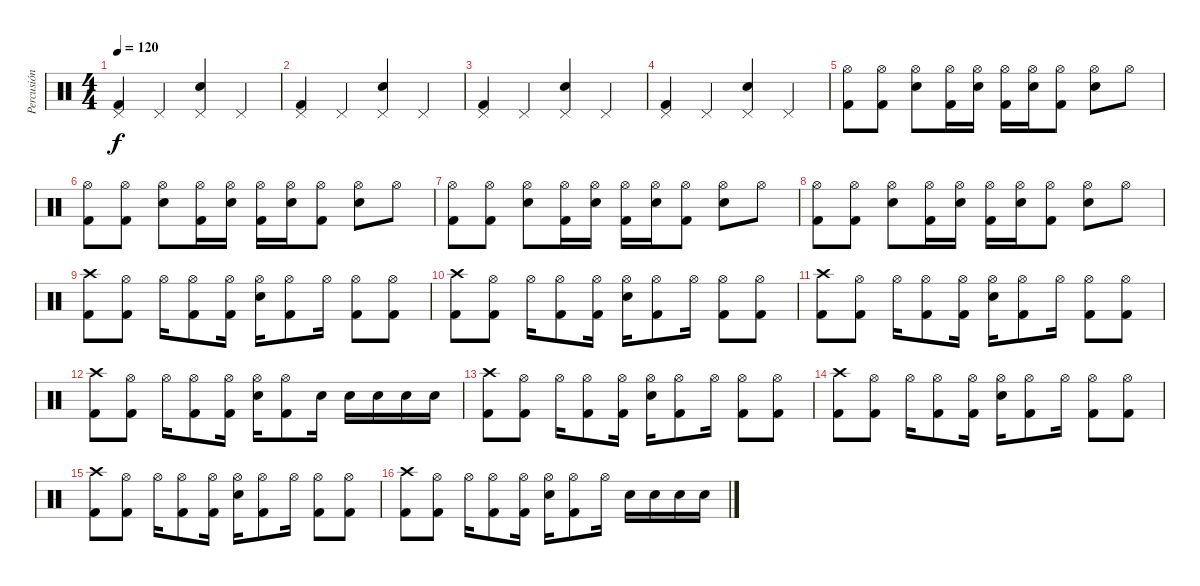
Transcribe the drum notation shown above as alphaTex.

\track ("Percusión" "Percusión") {instrument percussion}
\staff {score}
\articulation defaults
\ts (4 4)
\tempo 120
\clef neutral
\ks c
("Pedal Hi-Hat (hit)" "Kick (hit) 2").4{dy f} "Pedal Hi-Hat (hit)".4 ("Pedal Hi-Hat (hit)" "Electric Snare (hit)").4 "Pedal Hi-Hat (hit)".4 |
("Pedal Hi-Hat (hit)" "Kick (hit) 2").4 "Pedal Hi-Hat (hit)".4 ("Pedal Hi-Hat (hit)" "Electric Snare (hit)").4 "Pedal Hi-Hat (hit)".4 |
("Pedal Hi-Hat (hit)" "Kick (hit) 2").4 "Pedal Hi-Hat (hit)".4 ("Pedal Hi-Hat (hit)" "Electric Snare (hit)").4 "Pedal Hi-Hat (hit)".4 |
("Pedal Hi-Hat (hit)" "Kick (hit) 2").4 "Pedal Hi-Hat (hit)".4 ("Pedal Hi-Hat (hit)" "Electric Snare (hit)").4 "Pedal Hi-Hat (hit)".4 |
("Hi-Hat (open)" "Kick (hit) 2").8{volume 16} ("Hi-Hat (open)" "Kick (hit) 2").8 ("Hi-Hat (open)" "Electric Snare (hit)").8 ("Hi-Hat (open)" "Kick (hit) 2").16 ("Hi-Hat (open)" "Electric Snare (hit)").16 ("Hi-Hat (open)" "Kick (hit) 2").16 ("Hi-Hat (open)" "Electric Snare (hit)").16 ("Hi-Hat (open)" "Kick (hit) 2").8 ("Hi-Hat (open)" "Electric Snare (hit)").8 "Hi-Hat (open)".8 |
("Hi-Hat (open)" "Kick (hit) 2").8 ("Hi-Hat (open)" "Kick (hit) 2").8 ("Hi-Hat (open)" "Electric Snare (hit)").8 ("Hi-Hat (open)" "Kick (hit) 2").16 ("Hi-Hat (open)" "Electric Snare (hit)").16 ("Hi-Hat (open)" "Kick (hit) 2").16 ("Hi-Hat (open)" "Electric Snare (hit)").16 ("Hi-Hat (open)" "Kick (hit) 2").8 ("Hi-Hat (open)" "Electric Snare (hit)").8 "Hi-Hat (open)".8 |
("Hi-Hat (open)" "Kick (hit) 2").8 ("Hi-Hat (open)" "Kick (hit) 2").8 ("Hi-Hat (open)" "Electric Snare (hit)").8 ("Hi-Hat (open)" "Kick (hit) 2").16 ("Hi-Hat (open)" "Electric Snare (hit)").16 ("Hi-Hat (open)" "Kick (hit) 2").16 ("Hi-Hat (open)" "Electric Snare (hit)").16 ("Hi-Hat (open)" "Kick (hit) 2").8 ("Hi-Hat (open)" "Electric Snare (hit)").8 "Hi-Hat (open)".8 |
("Hi-Hat (open)" "Kick (hit) 2").8 ("Hi-Hat (open)" "Kick (hit) 2").8 ("Hi-Hat (open)" "Electric Snare (hit)").8 ("Hi-Hat (open)" "Kick (hit) 2").16 ("Hi-Hat (open)" "Electric Snare (hit)").16 ("Hi-Hat (open)" "Kick (hit) 2").16 ("Hi-Hat (open)" "Electric Snare (hit)").16 ("Hi-Hat (open)" "Kick (hit) 2").8 ("Hi-Hat (open)" "Electric Snare (hit)").8 "Hi-Hat (open)".8 |
("Crash high (hit)" "Kick (hit) 2").8 ("Hi-Hat (open)" "Kick (hit) 2").8 "Hi-Hat (open)".16 ("Hi-Hat (open)" "Kick (hit) 2").8 ("Hi-Hat (open)" "Kick (hit) 2").16 ("Hi-Hat (open)" "Electric Snare (hit)").16 ("Kick (hit) 2" "Hi-Hat (open)").8 "Hi-Hat (open)".16 ("Kick (hit) 2" "Hi-Hat (open)").8 ("Kick (hit) 2" "Hi-Hat (open)").8 |
("Crash high (hit)" "Kick (hit) 2").8 ("Hi-Hat (open)" "Kick (hit) 2").8 "Hi-Hat (open)".16 ("Hi-Hat (open)" "Kick (hit) 2").8 ("Hi-Hat (open)" "Kick (hit) 2").16 ("Hi-Hat (open)" "Electric Snare (hit)").16 ("Kick (hit) 2" "Hi-Hat (open)").8 "Hi-Hat (open)".16 ("Kick (hit) 2" "Hi-Hat (open)").8 ("Kick (hit) 2" "Hi-Hat (open)").8 |
("Crash high (hit)" "Kick (hit) 2").8 ("Hi-Hat (open)" "Kick (hit) 2").8 "Hi-Hat (open)".16 ("Hi-Hat (open)" "Kick (hit) 2").8 ("Hi-Hat (open)" "Kick (hit) 2").16 ("Hi-Hat (open)" "Electric Snare (hit)").16 ("Kick (hit) 2" "Hi-Hat (open)").8 "Hi-Hat (open)".16 ("Kick (hit) 2" "Hi-Hat (open)").8 ("Kick (hit) 2" "Hi-Hat (open)").8 |
("Crash high (hit)" "Kick (hit) 2").8 ("Hi-Hat (open)" "Kick (hit) 2").8 "Hi-Hat (open)".16 ("Hi-Hat (open)" "Kick (hit) 2").8 ("Hi-Hat (open)" "Kick (hit) 2").16 ("Hi-Hat (open)" "Electric Snare (hit)").16 ("Kick (hit) 2" "Hi-Hat (open)").8 "Electric Snare (hit)".16 "Electric Snare (hit)".16 "Electric Snare (hit)".16 "Electric Snare (hit)".16 "Electric Snare (hit)".16 |
("Crash high (hit)" "Kick (hit) 2").8 ("Hi-Hat (open)" "Kick (hit) 2").8 "Hi-Hat (open)".16 ("Hi-Hat (open)" "Kick (hit) 2").8 ("Hi-Hat (open)" "Kick (hit) 2").16 ("Hi-Hat (open)" "Electric Snare (hit)").16 ("Kick (hit) 2" "Hi-Hat (open)").8 "Hi-Hat (open)".16 ("Kick (hit) 2" "Hi-Hat (open)").8 ("Kick (hit) 2" "Hi-Hat (open)").8 |
("Crash high (hit)" "Kick (hit) 2").8 ("Hi-Hat (open)" "Kick (hit) 2").8 "Hi-Hat (open)".16 ("Hi-Hat (open)" "Kick (hit) 2").8 ("Hi-Hat (open)" "Kick (hit) 2").16 ("Hi-Hat (open)" "Electric Snare (hit)").16 ("Kick (hit) 2" "Hi-Hat (open)").8 "Hi-Hat (open)".16 ("Kick (hit) 2" "Hi-Hat (open)").8 ("Kick (hit) 2" "Hi-Hat (open)").8 |
("Crash high (hit)" "Kick (hit) 2").8 ("Hi-Hat (open)" "Kick (hit) 2").8 "Hi-Hat (open)".16 ("Hi-Hat (open)" "Kick (hit) 2").8 ("Hi-Hat (open)" "Kick (hit) 2").16 ("Hi-Hat (open)" "Electric Snare (hit)").16 ("Kick (hit) 2" "Hi-Hat (open)").8 "Hi-Hat (open)".16 ("Kick (hit) 2" "Hi-Hat (open)").8 ("Kick (hit) 2" "Hi-Hat (open)").8 |
("Crash high (hit)" "Kick (hit) 2").8 ("Hi-Hat (open)" "Kick (hit) 2").8 "Hi-Hat (open)".16 ("Hi-Hat (open)" "Kick (hit) 2").8 ("Hi-Hat (open)" "Kick (hit) 2").16 ("Hi-Hat (open)" "Electric Snare (hit)").16 ("Kick (hit) 2" "Hi-Hat (open)").8 "Hi-Hat (open)".16 "Electric Snare (hit)".16 "Electric Snare (hit)".16 "Electric Snare (hit)".16 "Electric Snare (hit)".16
